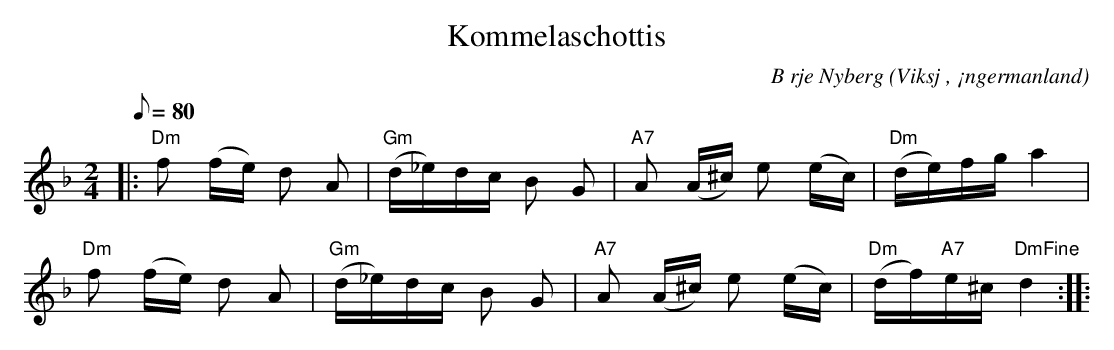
X:1
T:Kommelaschottis
C:B rje Nyberg
O:Viksj , ¡ngermanland
M:2/4
L:1/8
Q:80
K:Dm
|: "Dm"f (f/2e/2) d A | "Gm"(d/2_e/2)d/2c/2 B G | "A7"A (A/2^c/2) e (e/2c/2) |"Dm"(d/2e/2)f/2g/2 a2 |
"Dm"f (f/2e/2) d A | "Gm" (d/2_e/2)d/2c/2 B G | "A7"A (A/2^c/2) e (e/2c/2) | "Dm"(d/2f/2)"A7"e/2^c/2 "DmFine"d2::
